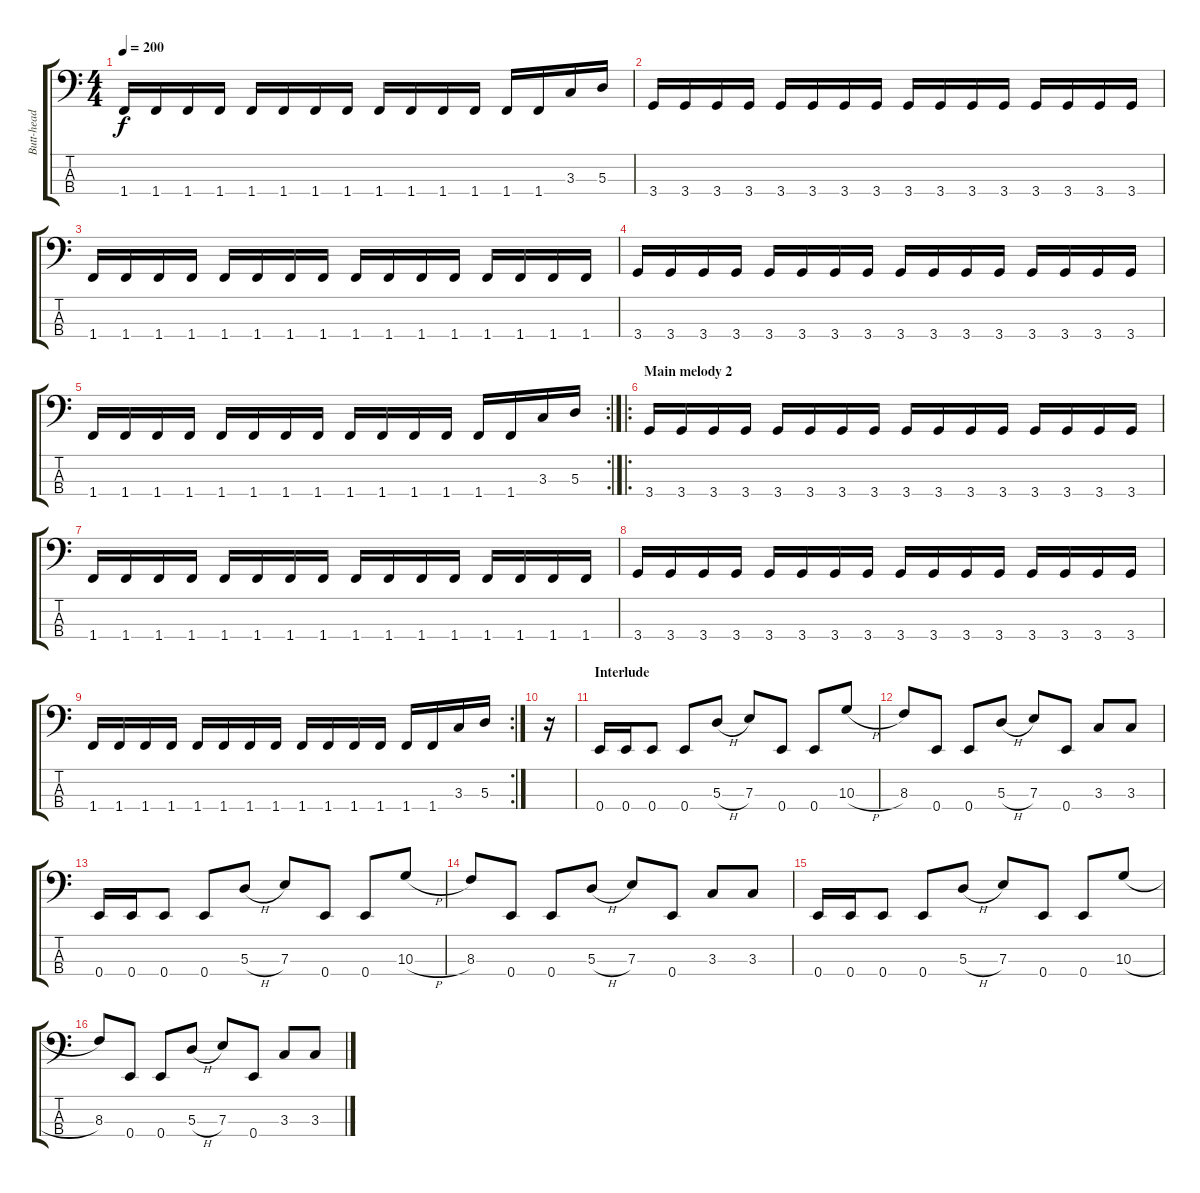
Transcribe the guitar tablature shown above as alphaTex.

\track ("Butt-head - bass" "Butt-head ") {instrument fretlessbass}
\staff {score tabs}
\tuning (G2 D2 A1 E1) {hide}
\ts (4 4)
\tempo 200
\clef f4
\ks c
1.4.16{dy f} 1.4.16 1.4.16 1.4.16 1.4.16 1.4.16 1.4.16 1.4.16 1.4.16 1.4.16 1.4.16 1.4.16 1.4.16 1.4.16 3.3.16 5.3.16 |
3.4.16 3.4.16 3.4.16 3.4.16 3.4.16 3.4.16 3.4.16 3.4.16 3.4.16 3.4.16 3.4.16 3.4.16 3.4.16 3.4.16 3.4.16 3.4.16 |
1.4.16 1.4.16 1.4.16 1.4.16 1.4.16 1.4.16 1.4.16 1.4.16 1.4.16 1.4.16 1.4.16 1.4.16 1.4.16 1.4.16 1.4.16 1.4.16 |
3.4.16 3.4.16 3.4.16 3.4.16 3.4.16 3.4.16 3.4.16 3.4.16 3.4.16 3.4.16 3.4.16 3.4.16 3.4.16 3.4.16 3.4.16 3.4.16 |
\rc 2
1.4.16 1.4.16 1.4.16 1.4.16 1.4.16 1.4.16 1.4.16 1.4.16 1.4.16 1.4.16 1.4.16 1.4.16 1.4.16 1.4.16 3.3.16 5.3.16 |
\ro
\section ("" "Main melody 2")
3.4.16 3.4.16 3.4.16 3.4.16 3.4.16 3.4.16 3.4.16 3.4.16 3.4.16 3.4.16 3.4.16 3.4.16 3.4.16 3.4.16 3.4.16 3.4.16 |
1.4.16 1.4.16 1.4.16 1.4.16 1.4.16 1.4.16 1.4.16 1.4.16 1.4.16 1.4.16 1.4.16 1.4.16 1.4.16 1.4.16 1.4.16 1.4.16 |
3.4.16 3.4.16 3.4.16 3.4.16 3.4.16 3.4.16 3.4.16 3.4.16 3.4.16 3.4.16 3.4.16 3.4.16 3.4.16 3.4.16 3.4.16 3.4.16 |
\rc 2
1.4.16 1.4.16 1.4.16 1.4.16 1.4.16 1.4.16 1.4.16 1.4.16 1.4.16 1.4.16 1.4.16 1.4.16 1.4.16 1.4.16 3.3.16 5.3.16 |
r.16 |
\section ("" "Interlude")
0.4.16 0.4.16 0.4.8 0.4.8 5.3{h}.8 7.3.8 0.4.8 0.4.8 10.3{h}.8 |
8.3.8 0.4.8 0.4.8 5.3{h}.8 7.3.8 0.4.8 3.3.8 3.3.8 |
0.4.16 0.4.16 0.4.8 0.4.8 5.3{h}.8 7.3.8 0.4.8 0.4.8 10.3{h}.8 |
8.3.8 0.4.8 0.4.8 5.3{h}.8 7.3.8 0.4.8 3.3.8 3.3.8 |
0.4.16 0.4.16 0.4.8 0.4.8 5.3{h}.8 7.3.8 0.4.8 0.4.8 10.3{h}.8 |
8.3.8 0.4.8 0.4.8 5.3{h}.8 7.3.8 0.4.8 3.3.8 3.3.8
